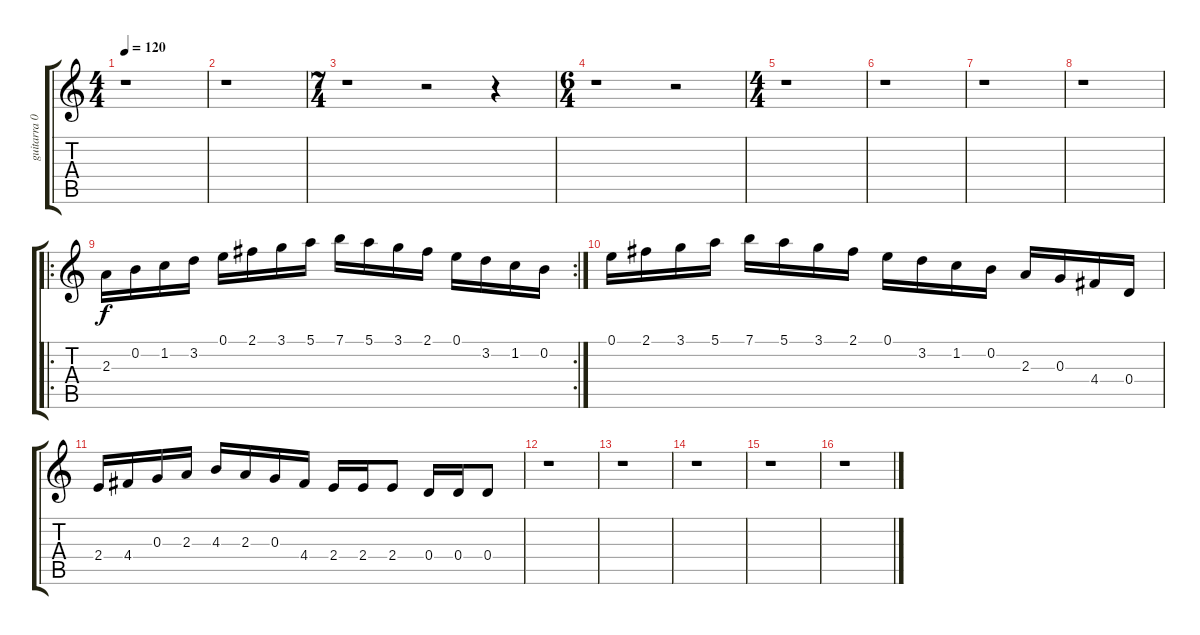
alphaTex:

\track ("guitarra 03" "guitarra 0") {instrument distortionguitar}
\staff {score tabs}
\tuning (E4 B3 G3 D3 A2 D2) {hide}
\ts (4 4)
\tempo 120
\clef g2
\ks c
r.1{dy f} |
r.1 |
\ts (7 4)
r.1 r.2 r.4 |
\ts (6 4)
r.1 r.2 |
\ts (4 4)
r.1 |
r.1 |
r.1 |
r.1 |
\ro
\rc 2
2.3.16 0.2.16 1.2.16 3.2.16 0.1.16 2.1.16 3.1.16 5.1.16 7.1.16 5.1.16 3.1.16 2.1.16 0.1.16 3.2.16 1.2.16 0.2.16 |
0.1.16 2.1.16 3.1.16 5.1.16 7.1.16 5.1.16 3.1.16 2.1.16 0.1.16 3.2.16 1.2.16 0.2.16 2.3.16 0.3.16 4.4.16 0.4.16 |
2.4.16 4.4.16 0.3.16 2.3.16 4.3.16 2.3.16 0.3.16 4.4.16 2.4.16 2.4.16 2.4.8 0.4.16 0.4.16 0.4.8 |
r.1 |
r.1 |
r.1 |
r.1 |
r.1
